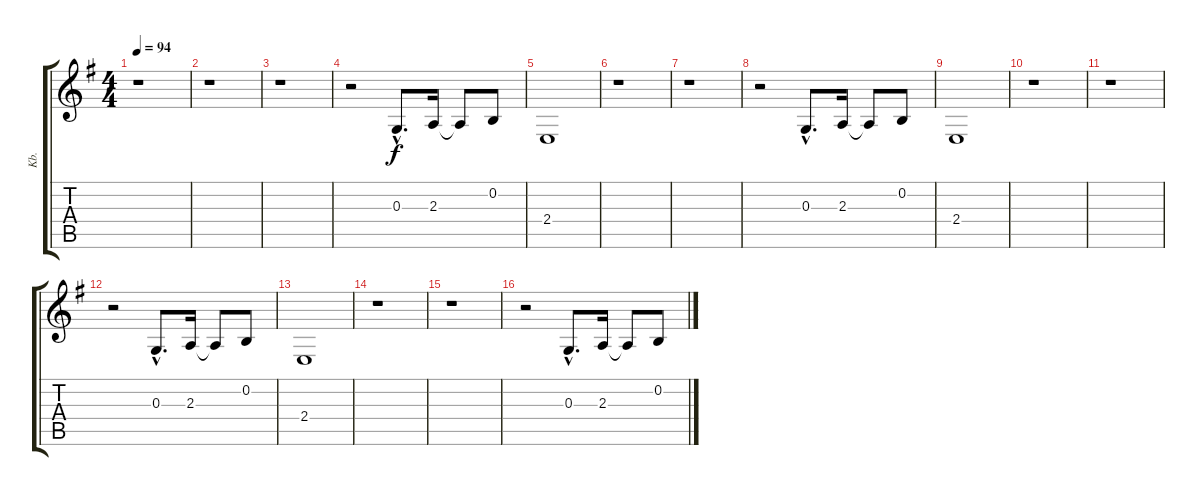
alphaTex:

\track ("Kb." "Kb.") {instrument electricgrandpiano}
\staff {score tabs}
\tuning (E4 B3 G3 D3 A2 E2) {hide}
\ts (4 4)
\tempo 94
\clef g2
\ks g
r.1{dy f} |
r.1 |
r.1 |
r.2 0.3{hac}.8{d volume 10 instrument electricgrandpiano} 2.3.16 2.3{t}.8 0.2.8 |
2.4.1 |
r.1 |
r.1 |
r.2 0.3{hac}.8{d} 2.3.16 2.3{t}.8 0.2.8 |
2.4.1 |
r.1 |
r.1 |
r.2 0.3{hac}.8{d} 2.3.16 2.3{t}.8 0.2.8 |
2.4.1 |
r.1 |
r.1 |
r.2 0.3{hac}.8{d} 2.3.16 2.3{t}.8 0.2.8
